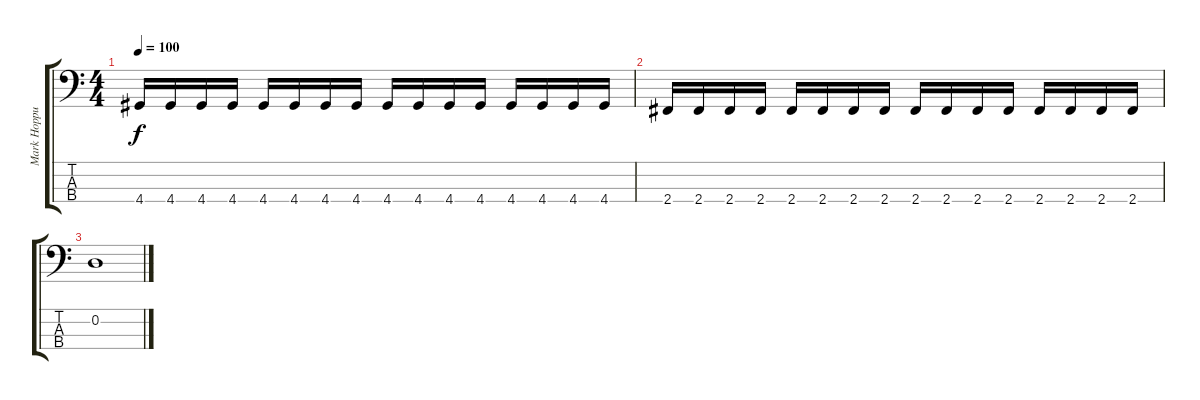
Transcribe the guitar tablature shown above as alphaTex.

\track ("Mark Hoppus - Basse" "Mark Hoppu") {instrument electricbasspick}
\staff {score tabs}
\tuning (G2 D2 A1 E1) {hide}
\ts (4 4)
\tempo 100
\clef f4
\ks c
4.4.16{dy f} 4.4.16 4.4.16 4.4.16 4.4.16 4.4.16 4.4.16 4.4.16 4.4.16 4.4.16 4.4.16 4.4.16 4.4.16 4.4.16 4.4.16 4.4.16 |
2.4.16 2.4.16 2.4.16 2.4.16 2.4.16 2.4.16 2.4.16 2.4.16 2.4.16 2.4.16 2.4.16 2.4.16 2.4.16 2.4.16 2.4.16 2.4.16 |
0.2.1
